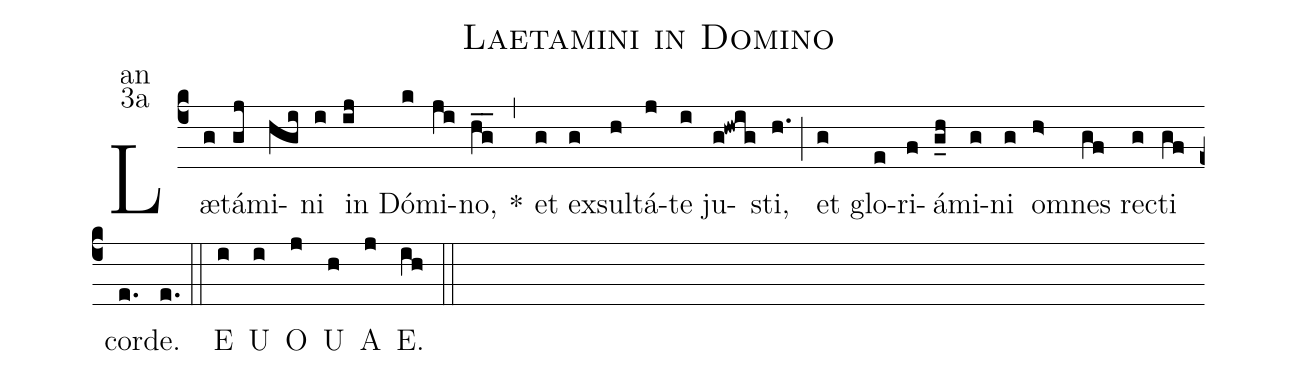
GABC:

name:Laetamini in Domino;
office-part:an;
mode:3a;
%%
(c4) Læ(g)tá(gj)mi(hgi)ni(i) in(ij) Dó(k)mi(ji)no,(hg__) <sp>*</sp>(,) et(g) ex(g)sul(h)tá(j)te(i) ju(g@hwig)sti,(h.) (;) et(g) glo(e)ri(f)á(g_h)mi(g)ni(g) om(h>)nes(gf) re(g)cti(gf) cor(e.)de.(e.) (::)
<eu>E(i) U(i) O(j) U(h) A(j) E.(ih) </eu>(::)
